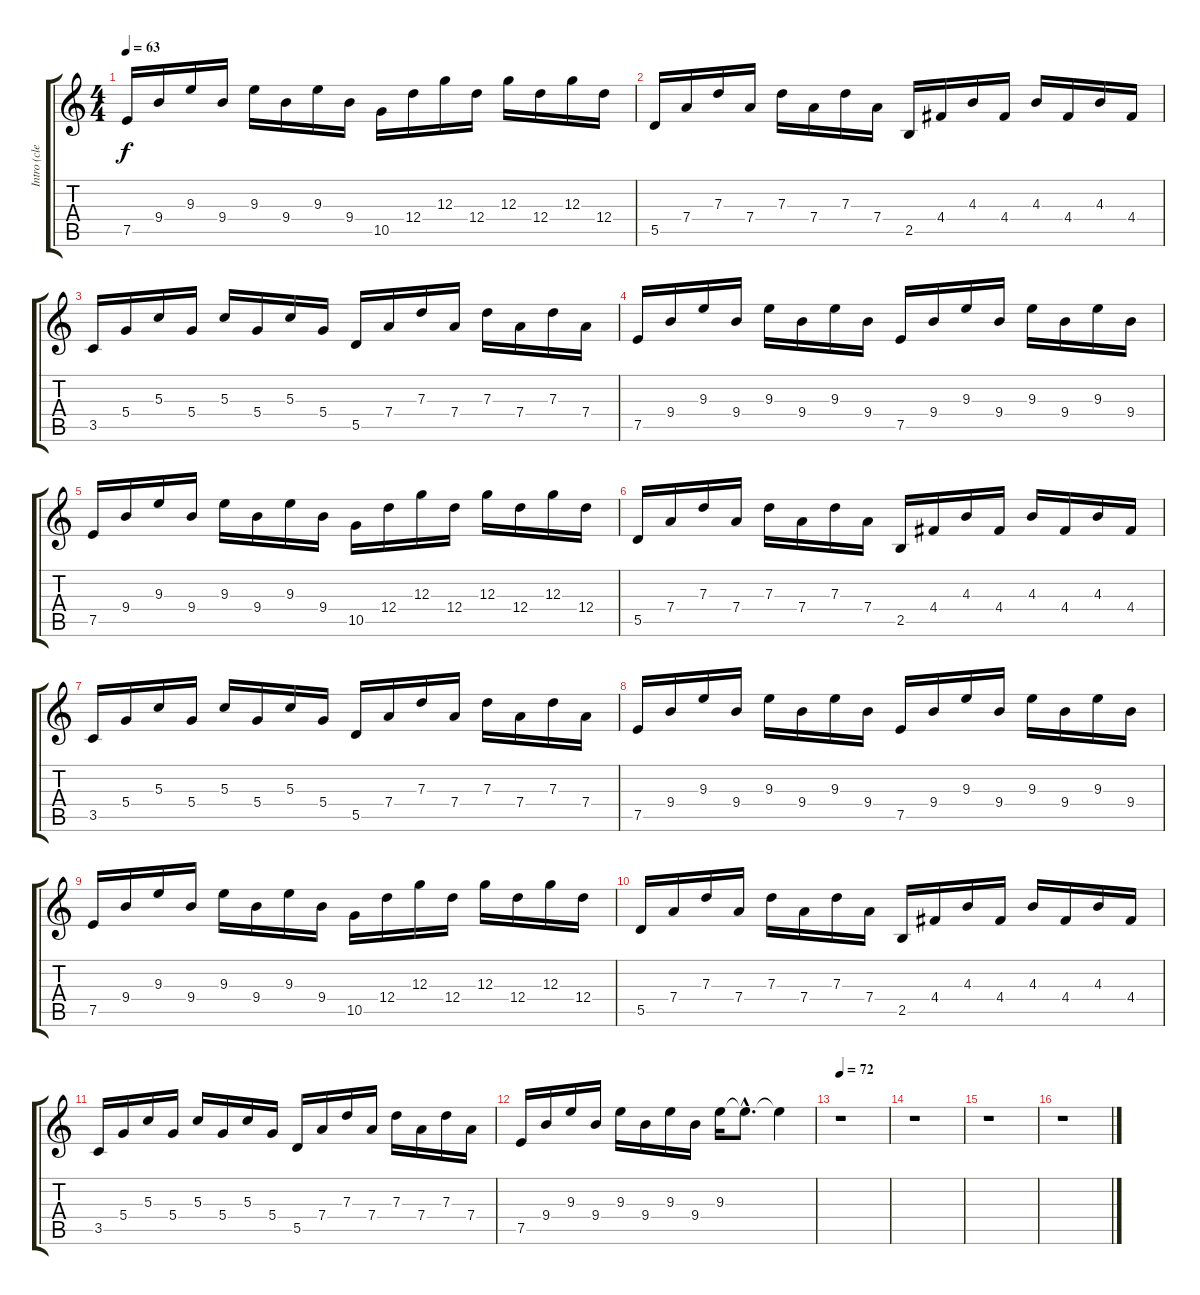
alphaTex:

\track ("Intro (clean)" "Intro (cle") {instrument electricguitarclean}
\staff {score tabs}
\tuning (E4 B3 G3 D3 A2 E2) {hide}
\ts (4 4)
\tempo 63
\clef g2
\ks c
7.5.16{dy f} 9.4.16 9.3.16 9.4.16 9.3.16 9.4.16 9.3.16 9.4.16 10.5.16 12.4.16 12.3.16 12.4.16 12.3.16 12.4.16 12.3.16 12.4.16 |
5.5.16 7.4.16 7.3.16 7.4.16 7.3.16 7.4.16 7.3.16 7.4.16 2.5.16 4.4.16 4.3.16 4.4.16 4.3.16 4.4.16 4.3.16 4.4.16 |
3.5.16 5.4.16 5.3.16 5.4.16 5.3.16 5.4.16 5.3.16 5.4.16 5.5.16 7.4.16 7.3.16 7.4.16 7.3.16 7.4.16 7.3.16 7.4.16 |
7.5.16 9.4.16 9.3.16 9.4.16 9.3.16 9.4.16 9.3.16 9.4.16 7.5.16 9.4.16 9.3.16 9.4.16 9.3.16 9.4.16 9.3.16 9.4.16 |
7.5.16 9.4.16 9.3.16 9.4.16 9.3.16 9.4.16 9.3.16 9.4.16 10.5.16 12.4.16 12.3.16 12.4.16 12.3.16 12.4.16 12.3.16 12.4.16 |
5.5.16 7.4.16 7.3.16 7.4.16 7.3.16 7.4.16 7.3.16 7.4.16 2.5.16 4.4.16 4.3.16 4.4.16 4.3.16 4.4.16 4.3.16 4.4.16 |
3.5.16 5.4.16 5.3.16 5.4.16 5.3.16 5.4.16 5.3.16 5.4.16 5.5.16 7.4.16 7.3.16 7.4.16 7.3.16 7.4.16 7.3.16 7.4.16 |
7.5.16 9.4.16 9.3.16 9.4.16 9.3.16 9.4.16 9.3.16 9.4.16 7.5.16 9.4.16 9.3.16 9.4.16 9.3.16 9.4.16 9.3.16 9.4.16 |
7.5.16 9.4.16 9.3.16 9.4.16 9.3.16 9.4.16 9.3.16 9.4.16 10.5.16 12.4.16 12.3.16 12.4.16 12.3.16 12.4.16 12.3.16 12.4.16 |
5.5.16 7.4.16 7.3.16 7.4.16 7.3.16 7.4.16 7.3.16 7.4.16 2.5.16 4.4.16 4.3.16 4.4.16 4.3.16 4.4.16 4.3.16 4.4.16 |
3.5.16 5.4.16 5.3.16 5.4.16 5.3.16 5.4.16 5.3.16 5.4.16 5.5.16 7.4.16 7.3.16 7.4.16 7.3.16 7.4.16 7.3.16 7.4.16 |
7.5.16 9.4.16 9.3.16 9.4.16 9.3.16 9.4.16 9.3.16 9.4.16 9.3.16 9.3{hac t}.8{d} 9.3{t}.4 |
\tempo 72
r.1 |
r.1 |
r.1 |
r.1
